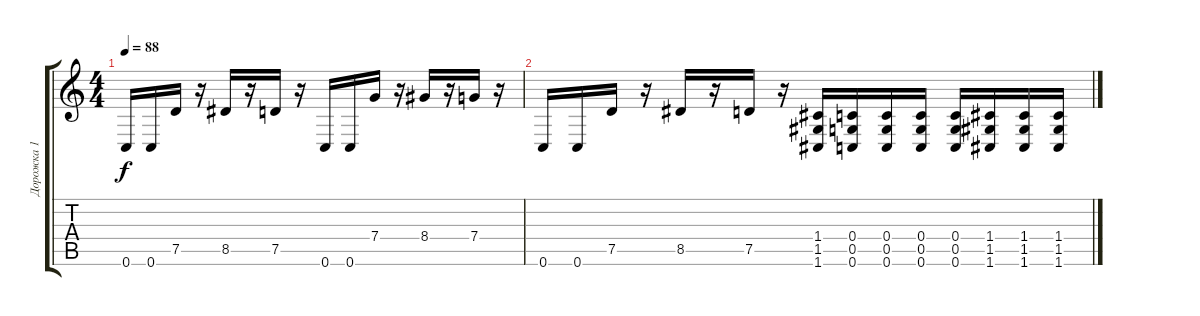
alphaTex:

\track ("Дорожка 1" "Дорожка 1") {instrument distortionguitar}
\staff {score tabs}
\tuning (D4 A3 F3 C3 G2 C2) {hide}
\ts (4 4)
\tempo 88
\clef g2
\ks c
0.6.16{dy f} 0.6.16 7.5.16 r.16 8.5.16 r.16 7.5.16 r.16 0.6.16 0.6.16 7.4.16 r.16 8.4.16 r.16 7.4.16 r.16 |
0.6.16 0.6.16 7.5.16 r.16 8.5.16 r.16 7.5.16 r.16 (1.4 1.5 1.6).16 (0.4 0.5 0.6).16 (0.4 0.5 0.6).16 (0.4 0.5 0.6).16 (0.4 0.5 0.6).16 (1.4 1.5 1.6).16 (1.4 1.5 1.6).16 (1.4 1.5 1.6).16
